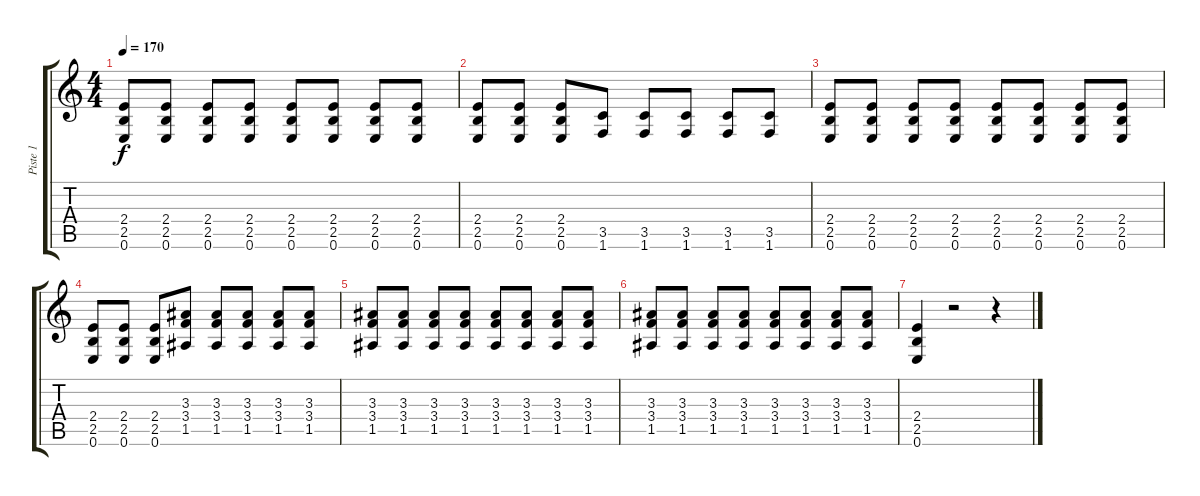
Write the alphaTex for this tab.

\track ("Piste 1" "Piste 1") {instrument distortionguitar}
\staff {score tabs}
\tuning (E4 B3 G3 D3 A2 E2) {hide}
\ts (4 4)
\tempo 170
\clef g2
\ks c
(2.4 2.5 0.6).8{dy f} (2.4 2.5 0.6).8 (2.4 2.5 0.6).8 (2.4 2.5 0.6).8 (2.4 2.5 0.6).8 (2.4 2.5 0.6).8 (2.4 2.5 0.6).8 (2.4 2.5 0.6).8 |
(2.4 2.5 0.6).8 (2.4 2.5 0.6).8 (2.4 2.5 0.6).8 (3.5 1.6).8 (3.5 1.6).8 (3.5 1.6).8 (3.5 1.6).8 (3.5 1.6).8 |
(2.4 2.5 0.6).8 (2.4 2.5 0.6).8 (2.4 2.5 0.6).8 (2.4 2.5 0.6).8 (2.4 2.5 0.6).8 (2.4 2.5 0.6).8 (2.4 2.5 0.6).8 (2.4 2.5 0.6).8 |
(2.4 2.5 0.6).8 (2.4 2.5 0.6).8 (2.4 2.5 0.6).8 (3.3 3.4 1.5).8 (3.3 3.4 1.5).8 (3.3 3.4 1.5).8 (3.3 3.4 1.5).8 (3.3 3.4 1.5).8 |
(3.3 3.4 1.5).8 (3.3 3.4 1.5).8 (3.3 3.4 1.5).8 (3.3 3.4 1.5).8 (3.3 3.4 1.5).8 (3.3 3.4 1.5).8 (3.3 3.4 1.5).8 (3.3 3.4 1.5).8 |
(3.3 3.4 1.5).8 (3.3 3.4 1.5).8 (3.3 3.4 1.5).8 (3.3 3.4 1.5).8 (3.3 3.4 1.5).8 (3.3 3.4 1.5).8 (3.3 3.4 1.5).8 (3.3 3.4 1.5).8 |
(2.4 2.5 0.6).4 r.2 r.4
